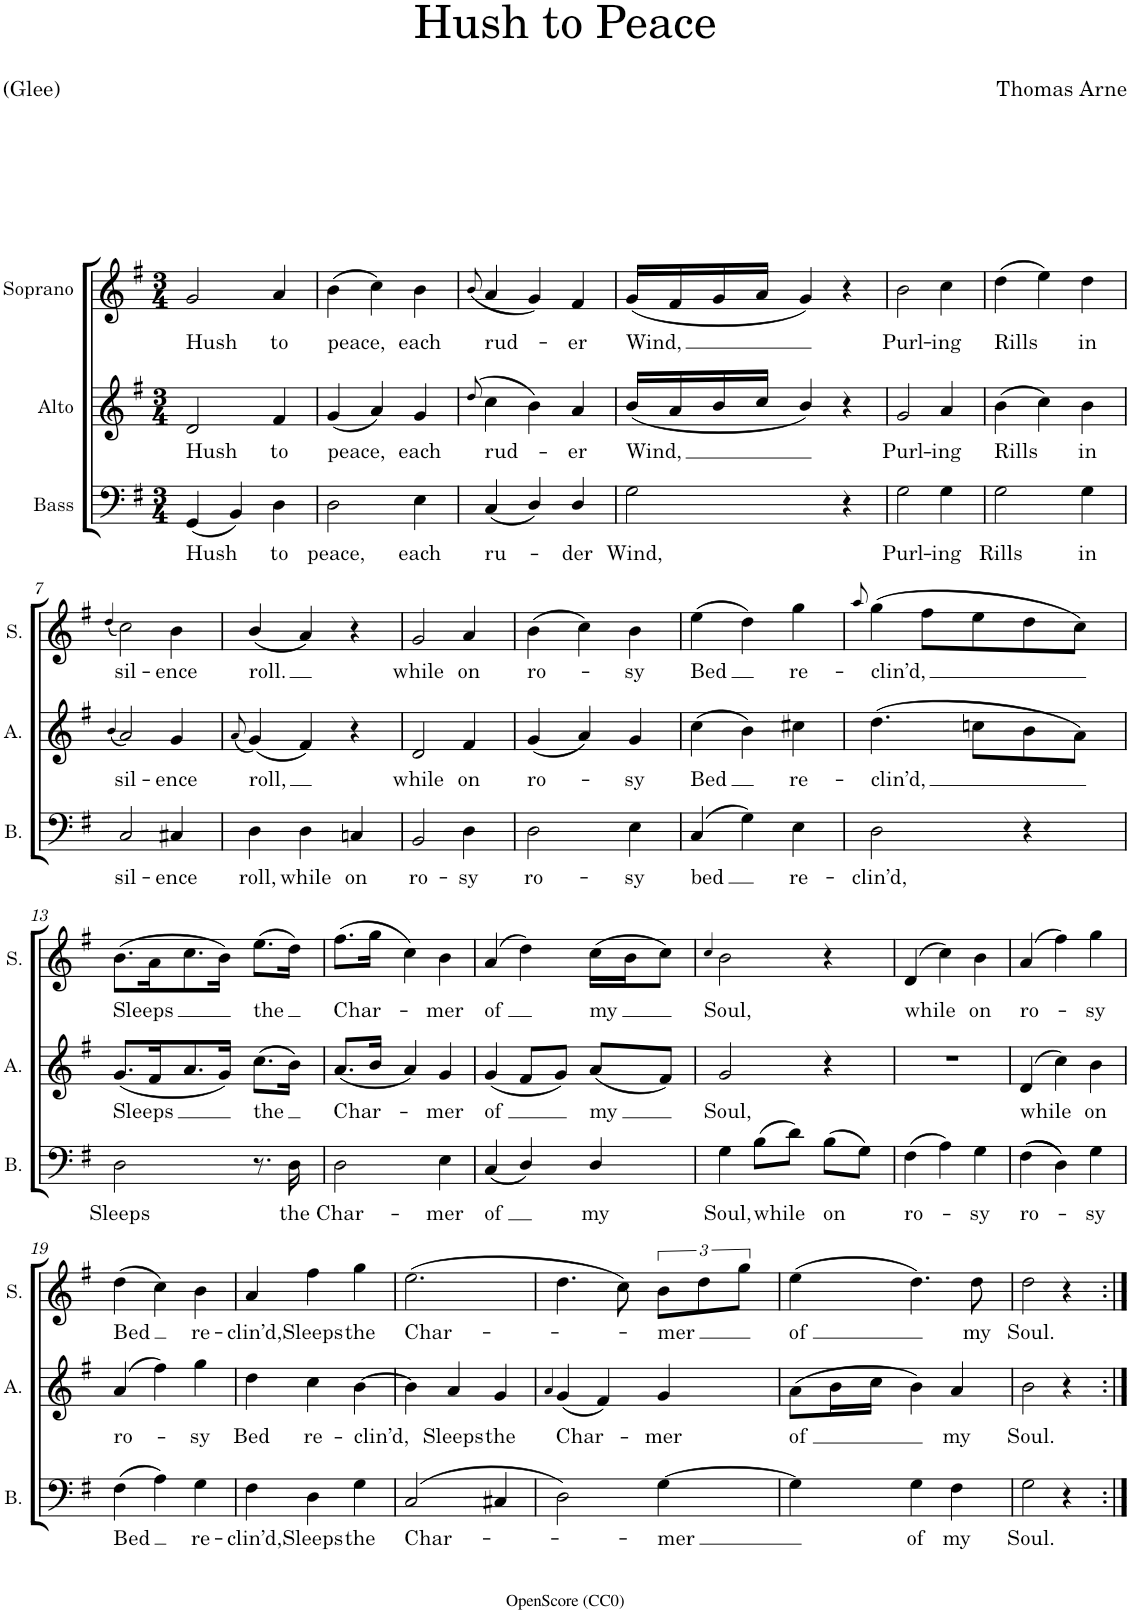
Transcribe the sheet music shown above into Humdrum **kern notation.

**kern	**text	**kern	**text	**kern	**text
*part3	*part3	*part2	*part2	*part1	*part1
*staff3	*staff3	*staff2	*staff2	*staff1	*staff1
*I"Bass	*	*I"Alto	*	*I"Soprano	*
*I'B.	*	*I'A.	*	*I'S.	*
*clefF4	*	*clefG2	*	*clefG2	*
*k[f#]	*	*k[f#]	*	*k[f#]	*
*M3/4	*	*M3/4	*	*M3/4	*
=1	=1	=1	=1	=1	=1
!	!LO:LY:b	!	!LO:LY:b	!	!LO:LY:b
(4GG/	Hush	2d/	Hush	2g/	Hush
4BB/)	.	.	.	.	.
!	!LO:LY:b	!	!LO:LY:b	!	!LO:LY:b
4D\	to	4f#/	to	4a/	to
=2	=2	=2	=2	=2	=2
!	!LO:LY:b	!	!LO:LY:b	!	!LO:LY:b
2D\	peace,	(4g/	peace,	(4b\	peace,
.	.	4a/)	.	4cc\)	.
!	!LO:LY:b	!	!LO:LY:b	!	!LO:LY:b
4E\	each	4g/	each	4b\	each
=3	=3	=3	=3	=3	=3
.	.	(>8qdd/	.	(8qb/	.
!	!LO:LY:b	!	!LO:LY:b	!	!LO:LY:b
(4C/	ru-	4cc\	rud-	4a/	rud-
4D/)	.	4b\)	.	4g/)	.
!	!LO:LY:b	!	!LO:LY:b	!	!LO:LY:b
4D/	-der	4a/	-er	4f#/	-er
=4	=4	=4	=4	=4	=4
!	!LO:LY:b	!	!LO:LY:b	!	!LO:LY:b
2G\	Wind,	(16b/LL	Wind,	(16g/LL	Wind,
.	.	16a/	.	16f#/	.
.	.	16b/	.	16g/	.
.	.	16cc/JJ	.	16a/JJ	.
.	.	4b/)	.	4g/)	.
4r	.	4r	.	4r	.
=5	=5	=5	=5	=5	=5
!	!LO:LY:b	!	!LO:LY:b	!	!LO:LY:b
2G\	Purl-	2g/	Purl-	2b\	Purl-
!	!LO:LY:b	!	!LO:LY:b	!	!LO:LY:b
4G\	-ing	4a/	-ing	4cc\	-ing
=6	=6	=6	=6	=6	=6
!	!LO:LY:b	!	!LO:LY:b	!	!LO:LY:b
2G\	Rills	(4b\	Rills	(4dd\	Rills
.	.	4cc\)	.	4ee\)	.
!	!LO:LY:b	!	!LO:LY:b	!	!LO:LY:b
4G\	in	4b\	in	4dd\	in
!!LO:LB:g=z
=7	=7	=7	=7	=7	=7
.	.	(4qb/	.	(4qdd/	.
!	!LO:LY:b	!	!LO:LY:b	!	!LO:LY:b
2C/	sil-	2a/)	sil-	2cc\)	sil-
!	!LO:LY:b	!	!LO:LY:b	!	!LO:LY:b
4C#X/	-ence	4g/	-ence	4b\	-ence
=8	=8	=8	=8	=8	=8
.	.	(8qa/	.	.	.
!	!LO:LY:b	!	!LO:LY:b	!	!LO:LY:b
4D\	roll,	(4g/)	roll,	(4b/	roll.
!	!LO:LY:b	!	!	!	!
4D\	while	4f#/)	.	4a/)	.
!	!LO:LY:b	!	!	!	!
4Cn/	on	4r	.	4r	.
=9	=9	=9	=9	=9	=9
!	!LO:LY:b	!	!LO:LY:b	!	!LO:LY:b
2BB/	ro-	2d/	while	2g/	while
!	!LO:LY:b	!	!LO:LY:b	!	!LO:LY:b
4D\	-sy	4f#/	on	4a/	on
=10	=10	=10	=10	=10	=10
!	!LO:LY:b	!	!LO:LY:b	!	!LO:LY:b
2D\	ro-	(4g/	ro-	(4b\	ro-
.	.	4a/)	.	4cc\)	.
!	!LO:LY:b	!	!LO:LY:b	!	!LO:LY:b
4E\	-sy	4g/	-sy	4b\	-sy
=11	=11	=11	=11	=11	=11
!	!LO:LY:b	!	!LO:LY:b	!	!LO:LY:b
(4C/	bed	(4cc\	Bed	(4ee\	Bed
4G\)	.	4b\)	.	4dd\)	.
!	!LO:LY:b	!	!LO:LY:b	!	!LO:LY:b
4E\	re-	4cc#X\	re-	4gg\	re-
=12	=12	=12	=12	=12	=12
.	.	.	.	8qaa/	.
!	!LO:LY:b	!	!LO:LY:b	!	!LO:LY:b
2D\	-clin’d,	(4.dd\	clin’d,	(4gg\	clin’d,
.	.	.	.	8ff#\L	.
.	.	8ccn\L	.	8ee\	.
4r	.	8b\	.	8dd\	.
.	.	8a\J)	.	8cc\J)	.
!!LO:LB:g=z
=13	=13	=13	=13	=13	=13
!	!LO:LY:b	!	!LO:LY:b	!	!LO:LY:b
2D\	Sleeps	(8.g/L	Sleeps	(8.b\L	Sleeps
.	.	16f#/K	.	16a\K	.
.	.	8.a/	.	8.cc\	.
.	.	16g/Jk)	.	16b\Jk)	.
!	!	!	!LO:LY:b	!	!LO:LY:b
8.r	.	(8.cc\L	the	(8.ee\L	the
!	!LO:LY:b	!	!	!	!
16D\	the	16b\Jk)	.	16dd\Jk)	.
=14	=14	=14	=14	=14	=14
!	!LO:LY:b	!	!LO:LY:b	!	!LO:LY:b
2D\	Char-	(8.a/L	Char-	(8.ff#\L	Char-
.	.	16b/Jk	.	16gg\Jk	.
.	.	4a/)	.	4cc\)	.
!	!LO:LY:b	!	!LO:LY:b	!	!LO:LY:b
4E\	-mer	4g/	-mer	4b\	-mer
=15	=15	=15	=15	=15	=15
!	!LO:LY:b	!	!LO:LY:b	!	!LO:LY:b
(4C/	of	(4g/	of	(4a/	of
4D/)	.	8f#/L	.	4dd\)	.
.	.	8g/J)	.	.	.
!	!LO:LY:b	!	!LO:LY:b	!	!LO:LY:b
4D/	my	(8a/L	my	(16cc\LL	my
.	.	.	.	16b\J	.
.	.	8f#/J)	.	8cc\J)	.
=16	=16	=16	=16	=16	=16
.	.	.	.	4qcc/	.
!	!LO:LY:b	!	!LO:LY:b	!	!LO:LY:b
4G\	Soul,	2g/	Soul,	2b\	Soul,
!	!LO:LY:b	!	!	!	!
(8B\L	while	.	.	.	.
8d\J)	.	.	.	.	.
!	!LO:LY:b	!	!	!	!
(8B\L	on	4r	.	4r	.
8G\J)	.	.	.	.	.
=17	=17	=17	=17	=17	=17
!	!LO:LY:b	!	!	!	!LO:LY:b
(4F#\	ro-	2.r	.	(4d/	while
4A\)	.	.	.	4cc\)	.
!	!LO:LY:b	!	!	!	!LO:LY:b
4G\	-sy	.	.	4b\	on
=18	=18	=18	=18	=18	=18
!	!LO:LY:b	!	!LO:LY:b	!	!LO:LY:b
((4F#\	ro-	(4d/	while	(4a/	ro-
4D\))	.	4cc\)	.	4ff#\)	.
!	!LO:LY:b	!	!LO:LY:b	!	!LO:LY:b
4G\	-sy	4b\	on	4gg\	-sy
!!LO:LB:g=z
=19	=19	=19	=19	=19	=19
!	!LO:LY:b	!	!LO:LY:b	!	!LO:LY:b
(4F#\	Bed	(4a/	ro-	(4dd\	Bed
4A\)	.	4ff#\)	.	4cc\)	.
!	!LO:LY:b	!	!LO:LY:b	!	!LO:LY:b
4G\	re-	4gg\	-sy	4b\	re-
=20	=20	=20	=20	=20	=20
!	!LO:LY:b	!	!LO:LY:b	!	!LO:LY:b
4F#\	-clin’d,	4dd\	Bed	4a/	-clin’d,
!	!LO:LY:b	!	!LO:LY:b	!	!LO:LY:b
4D\	Sleeps	4cc\	re-	4ff#\	Sleeps
!	!LO:LY:b	!	!LO:LY:b	!	!LO:LY:b
4G\	the	[4b\	-clin’d,	4gg\	the
=21	=21	=21	=21	=21	=21
!	!LO:LY:b	!	!	!	!LO:LY:b
(2C/	Char-	4b\]	.	(2.ee\	Char-
!	!	!	!LO:LY:b	!	!
.	.	4a/	Sleeps	.	.
!	!	!	!LO:LY:b	!	!
4C#X/	.	4g/	the	.	.
=22	=22	=22	=22	=22	=22
.	.	4qa/	.	.	.
!	!	!	!LO:LY:b	!	!
2D\)	.	(4g/	Char-	4.dd\	.
.	.	4f#/)	.	.	.
.	.	.	.	8cc\)	.
!	!LO:LY:b	!	!LO:LY:b	!	!LO:LY:b
[4G\	-mer	4g/	-mer	12b\L	-mer
.	.	.	.	12dd\	.
.	.	.	.	12gg\J	.
=23	=23	=23	=23	=23	=23
!	!	!	!LO:LY:b	!	!LO:LY:b
4G\]	.	(8a\L	of	(4ee\	of
.	.	16b\L	.	.	.
.	.	16cc\JJ	.	.	.
!	!LO:LY:b	!	!	!	!
4G\	of	4b\)	.	4.dd\)	.
!	!LO:LY:b	!	!LO:LY:b	!	!
4F#\	my	4a/	my	.	.
!	!	!	!	!	!LO:LY:b
.	.	.	.	8dd\	my
=24	=24	=24	=24	=24	=24
!	!LO:LY:b	!	!LO:LY:b	!	!LO:LY:b
2G\	Soul.	2b\	Soul.	2dd\	Soul.
4r	.	4r	.	4r	.
=:|!	=:|!	=:|!	=:|!	=:|!	=:|!
*-	*-	*-	*-	*-	*-
